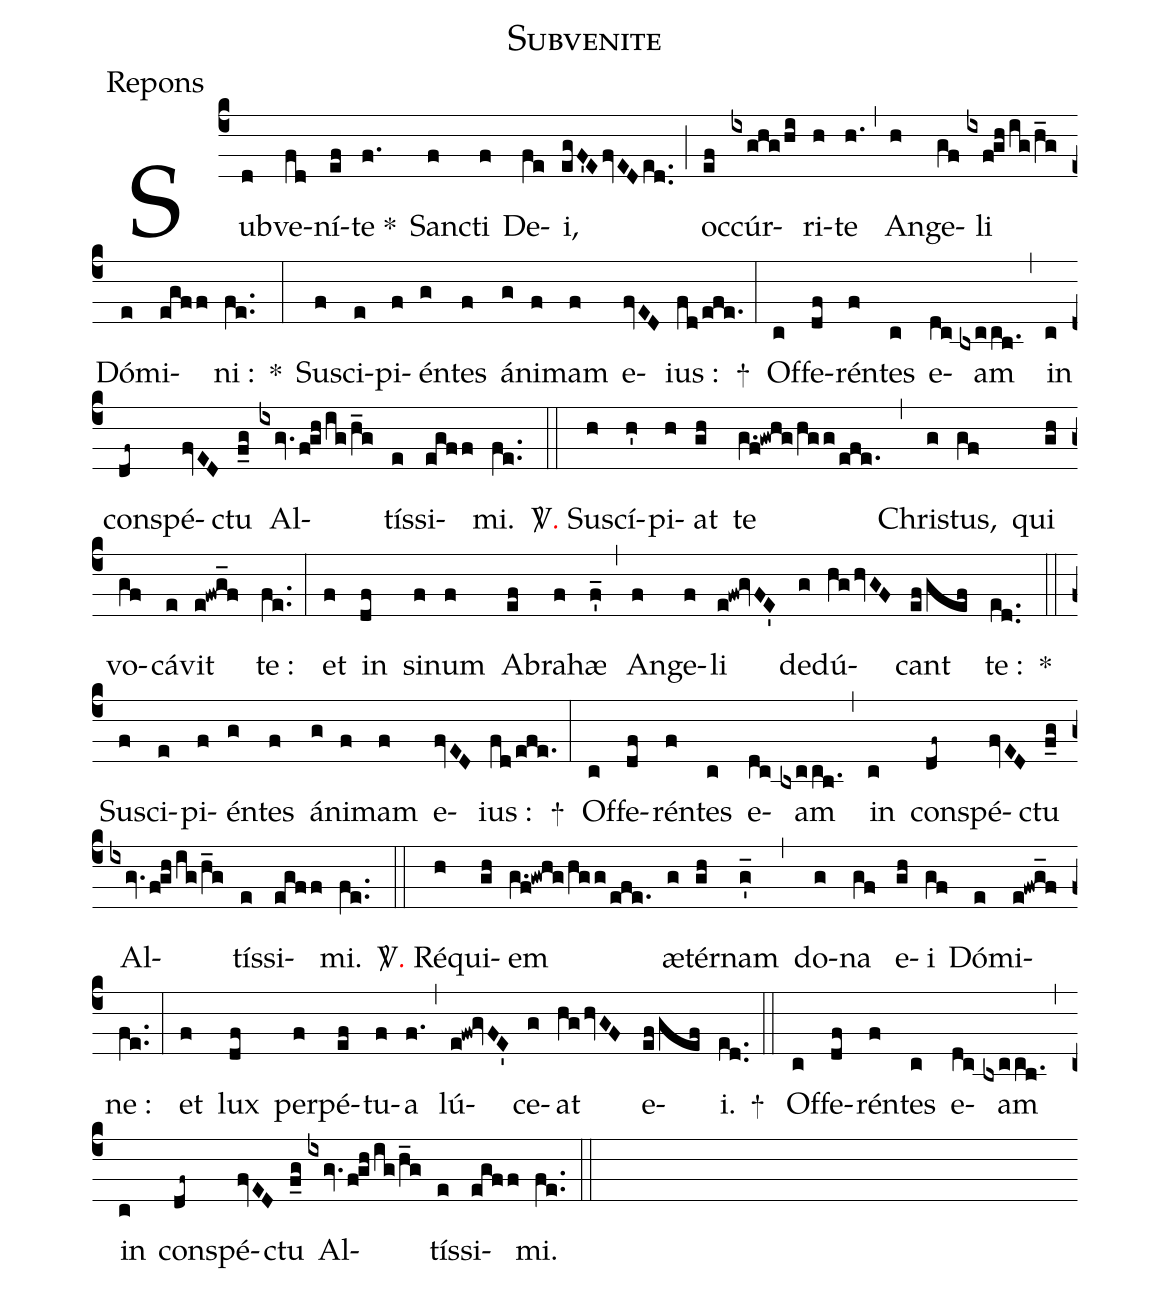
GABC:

name:Subvenite;
office-part:Repons;
%%
(c4)
Sub(d)ve(fd)ní(ef)te *(f.) San(f)cti(f) De(fe)i,(egF'EfvEDed..) (;) oc(ef)cúr(ixghg!/hi)ri(h)te(h.) (,) An(h)ge(gf)li(ixf!gh!/ig!/h_g) Dó(e)mi(egff)ni :(fe..) *(:)
Sus(f)ci(e)pi(f)én(g)tes(f) á(g)ni(f)mam(f) e(fvED)ius :(fd!/efe.) +(:)
Of(c)fe(df)rén(f)tes(c) e(dc)am(bxccb.) (,) in(c) con(df~)spé(fvED)ctu(f_g) Al(ixgv.f!gh!/ig!/h_g)tís(e)si(egff)mi.(fe..) (::)

<sp>V/</sp><v>{\rubrum.}</v> Sus(h)cí(h')pi(h)at(gh) te(g.f!gwhg!/hgg!/efe.) (,) Chri(g)stus,(gf) qui(gh) vo(gf)cá(e)vit(e!fwg_f) te :(fe..) (:)
et(f) in(df) si(f)num(f) A(ef)bra(f)hæ(f'_) (,) An(f)ge(f)li(e!fw!gvFE') de(g)dú(hghvGF)cant(ef!/gef) te :(ed..) *(::)

Sus(f)ci(e)pi(f)én(g)tes(f) á(g)ni(f)mam(f) e(fvED)ius :(fd!/efe.) +(:)
Of(c)fe(df)rén(f)tes(c) e(dc)am(bxccb.) (,) in(c) con(df~)spé(fvED)ctu(f_g) Al(ixgv.f!gh!/ig!/h_g)tís(e)si(egff)mi.(fe..) (::)

<sp>V/</sp><v>{\rubrum.}</v> Ré(h)qui(gh)em(g.f!gwhg!/hgg!/efe.) æ(g)tér(gh)nam(g'_) (,) do(g)na(gf) e(gh)i(gf) Dó(e)mi(e!fwg_f)ne :(fe..) (:)
et(f) lux(df) per(f)pé(ef)tu(f)a(f.) (,) lú(e!fw!gvFE')ce(g)at(hghvGF) e(ef!/gef)i.(ed..) + (::) Of(c)fe(df)rén(f)tes(c) e(dc)am(bxccb.) (,) in(c) con(df~)spé(fvED)ctu(f_g) Al(ixgv.f!gh!/ig!/h_g)tís(e)si(egff)mi.(fe..) (::)
